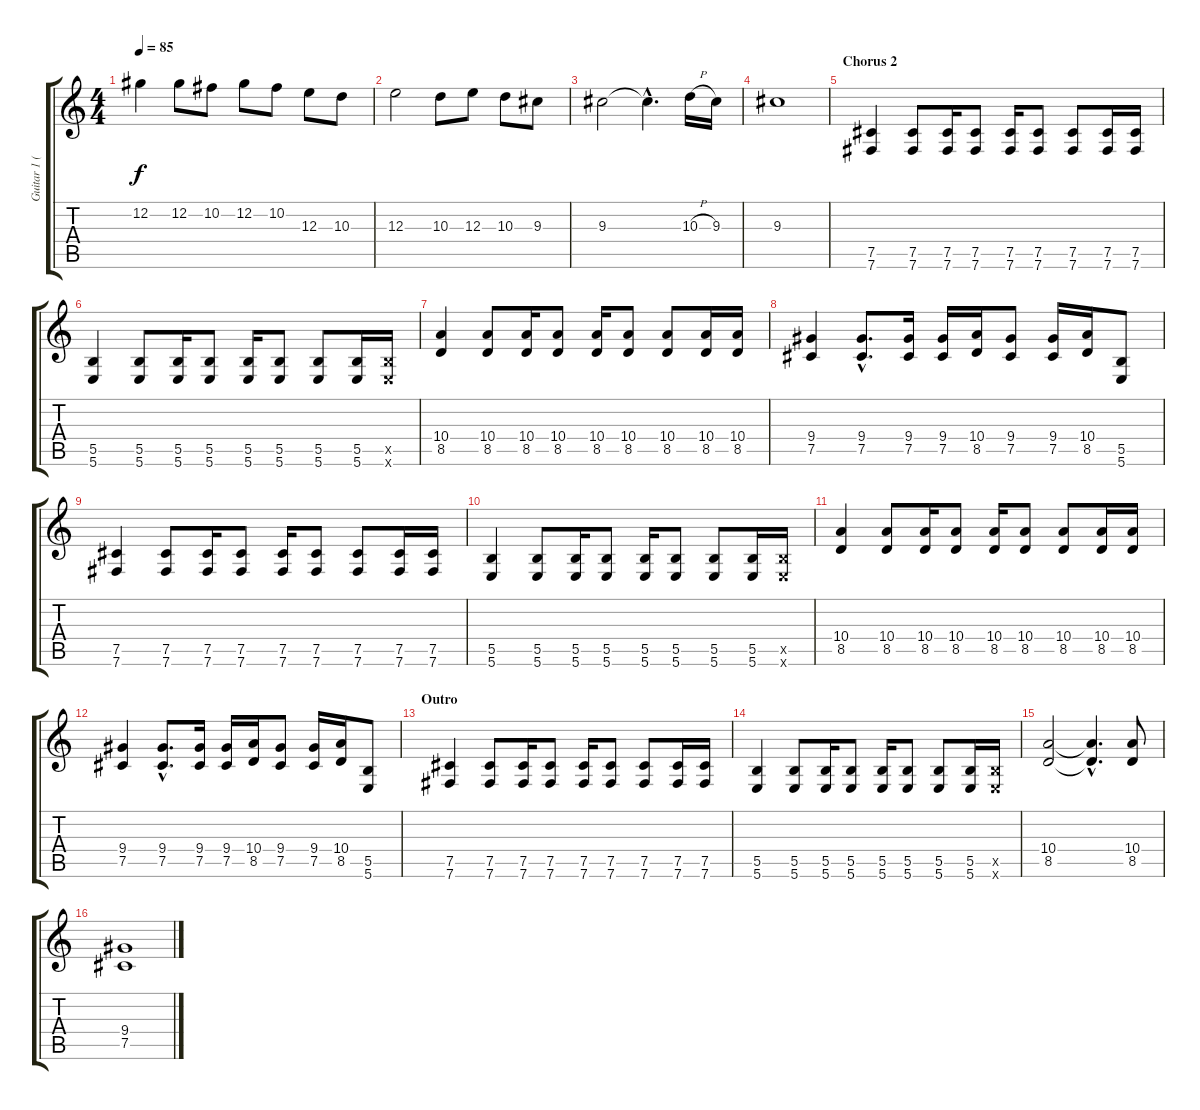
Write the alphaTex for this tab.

\track ("Guitar 1 (M.Rohringer)" "Guitar 1 (") {instrument distortionguitar}
\staff {score tabs}
\tuning (Db4 Ab3 E3 B2 Gb2 B1) {hide}
\ts (4 4)
\tempo 85
\clef g2
\ks c
12.2.4{dy f} 12.2.8 10.2.8 12.2.8 10.2.8 12.3.8 10.3.8 |
12.3.2 10.3.8 12.3.8 10.3.8 9.3.8 |
9.3.2 9.3{hac t}.4{d} 10.3{h}.16 9.3.16 |
9.3.1 |
\section ("" "Chorus 2")
(7.5 7.6).4{balance 16 instrument distortionguitar} (7.5 7.6).8 (7.5 7.6).16 (7.5 7.6).8 (7.5 7.6).16 (7.5 7.6).8 (7.5 7.6).8 (7.5 7.6).16 (7.5 7.6).16 |
(5.5 5.6).4 (5.5 5.6).8 (5.5 5.6).16 (5.5 5.6).8 (5.5 5.6).16 (5.5 5.6).8 (5.5 5.6).8 (5.5 5.6).16 (5.5{x} 5.6{x}).16 |
(10.4 8.5).4{balance 8} (10.4 8.5).8 (10.4 8.5).16 (10.4 8.5).8 (10.4 8.5).16 (10.4 8.5).8 (10.4 8.5).8 (10.4 8.5).16 (10.4 8.5).16 |
(9.4 7.5).4 (9.4{hac} 7.5{hac}).8{d} (9.4 7.5).16 (9.4 7.5).16 (10.4 8.5).16 (9.4 7.5).8 (9.4 7.5).16 (10.4 8.5).16 (5.5 5.6).8{balance 16} |
(7.5 7.6).4 (7.5 7.6).8 (7.5 7.6).16 (7.5 7.6).8 (7.5 7.6).16 (7.5 7.6).8 (7.5 7.6).8 (7.5 7.6).16 (7.5 7.6).16 |
(5.5 5.6).4 (5.5 5.6).8 (5.5 5.6).16 (5.5 5.6).8 (5.5 5.6).16 (5.5 5.6).8 (5.5 5.6).8 (5.5 5.6).16 (5.5{x} 5.6{x}).16 |
(10.4 8.5).4{balance 8} (10.4 8.5).8 (10.4 8.5).16 (10.4 8.5).8 (10.4 8.5).16 (10.4 8.5).8 (10.4 8.5).8 (10.4 8.5).16 (10.4 8.5).16 |
(9.4 7.5).4 (9.4{hac} 7.5{hac}).8{d} (9.4 7.5).16 (9.4 7.5).16 (10.4 8.5).16 (9.4 7.5).8 (9.4 7.5).16 (10.4 8.5).16 (5.5 5.6).8{balance 16} |
\section ("" "Outro")
(7.5 7.6).4{balance 16 instrument distortionguitar} (7.5 7.6).8 (7.5 7.6).16 (7.5 7.6).8 (7.5 7.6).16 (7.5 7.6).8 (7.5 7.6).8 (7.5 7.6).16 (7.5 7.6).16 |
(5.5 5.6).4 (5.5 5.6).8 (5.5 5.6).16 (5.5 5.6).8 (5.5 5.6).16 (5.5 5.6).8 (5.5 5.6).8 (5.5 5.6).16 (5.5{x} 5.6{x}).16 |
(10.4 8.5).2 (10.4{hac t} 8.5{hac t}).4{d} (10.4 8.5).8 |
(9.4 7.5).1{volume 0}
